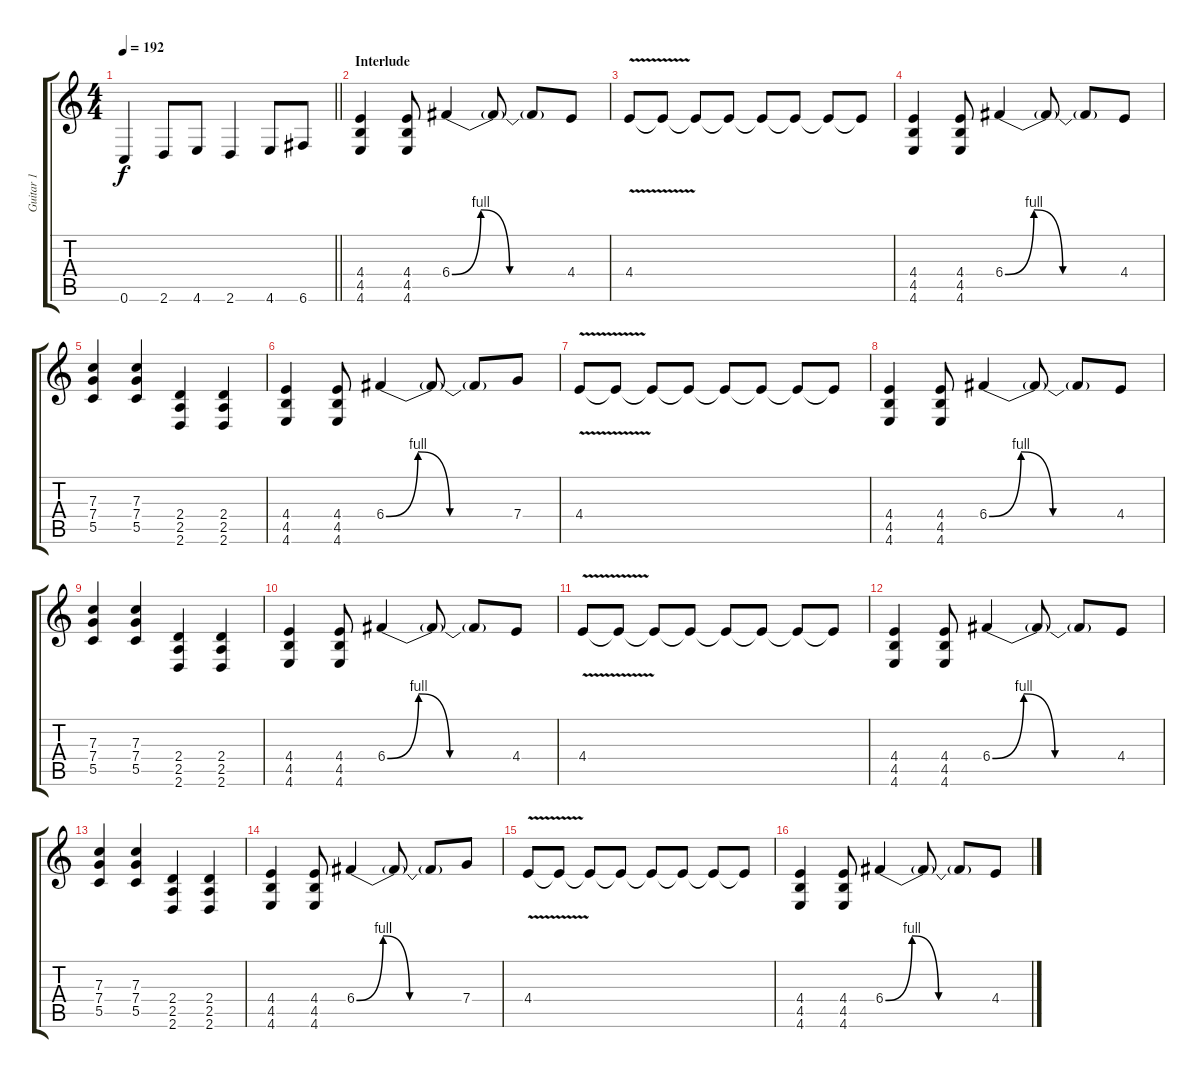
\track ("Guitar 1" "Guitar 1") {instrument distortionguitar}
\staff {score tabs}
\tuning (D4 A3 F3 C3 G2 C2) {hide}
\ts (4 4)
\tempo 192
\clef g2
\barLineRight lightlight
\ks c
0.6.4{dy f} 2.6.8 4.6.8 2.6.4 4.6.8 6.6.8 |
\section ("" "Interlude")
(4.4 4.5 4.6).4 (4.4 4.5 4.6).8 6.4{be (custom 0 0 15 4 30 0 60 0)}.4 6.4{t}.8 6.4{t}.8 4.4.8 |
4.4{v}.8 4.4{t}.8 4.4{t}.8 4.4{t}.8 4.4{t}.8 4.4{t}.8 4.4{t}.8 4.4{t}.8 |
(4.4 4.5 4.6).4 (4.4 4.5 4.6).8 6.4{be (custom 0 0 15 4 30 0 60 0)}.4 6.4{t}.8 6.4{t}.8 4.4.8 |
(7.3 7.4 5.5).4 (7.3 7.4 5.5).4 (2.4 2.5 2.6).4 (2.4 2.5 2.6).4 |
(4.4 4.5 4.6).4 (4.4 4.5 4.6).8 6.4{be (custom 0 0 15 4 30 0 60 0)}.4 6.4{t}.8 6.4{t}.8 7.4.8 |
4.4{v}.8 4.4{t}.8 4.4{t}.8 4.4{t}.8 4.4{t}.8 4.4{t}.8 4.4{t}.8 4.4{t}.8 |
(4.4 4.5 4.6).4 (4.4 4.5 4.6).8 6.4{be (custom 0 0 15 4 30 0 60 0)}.4 6.4{t}.8 6.4{t}.8 4.4.8 |
(7.3 7.4 5.5).4 (7.3 7.4 5.5).4 (2.4 2.5 2.6).4 (2.4 2.5 2.6).4 |
(4.4 4.5 4.6).4 (4.4 4.5 4.6).8 6.4{be (custom 0 0 15 4 30 0 60 0)}.4 6.4{t}.8 6.4{t}.8 4.4.8 |
4.4{v}.8 4.4{t}.8 4.4{t}.8 4.4{t}.8 4.4{t}.8 4.4{t}.8 4.4{t}.8 4.4{t}.8 |
(4.4 4.5 4.6).4 (4.4 4.5 4.6).8 6.4{be (custom 0 0 15 4 30 0 60 0)}.4 6.4{t}.8 6.4{t}.8 4.4.8 |
(7.3 7.4 5.5).4 (7.3 7.4 5.5).4 (2.4 2.5 2.6).4 (2.4 2.5 2.6).4 |
(4.4 4.5 4.6).4 (4.4 4.5 4.6).8 6.4{be (custom 0 0 15 4 30 0 60 0)}.4 6.4{t}.8 6.4{t}.8 7.4.8 |
4.4{v}.8 4.4{t}.8 4.4{t}.8 4.4{t}.8 4.4{t}.8 4.4{t}.8 4.4{t}.8 4.4{t}.8 |
(4.4 4.5 4.6).4 (4.4 4.5 4.6).8 6.4{be (custom 0 0 15 4 30 0 60 0)}.4 6.4{t}.8 6.4{t}.8 4.4.8
